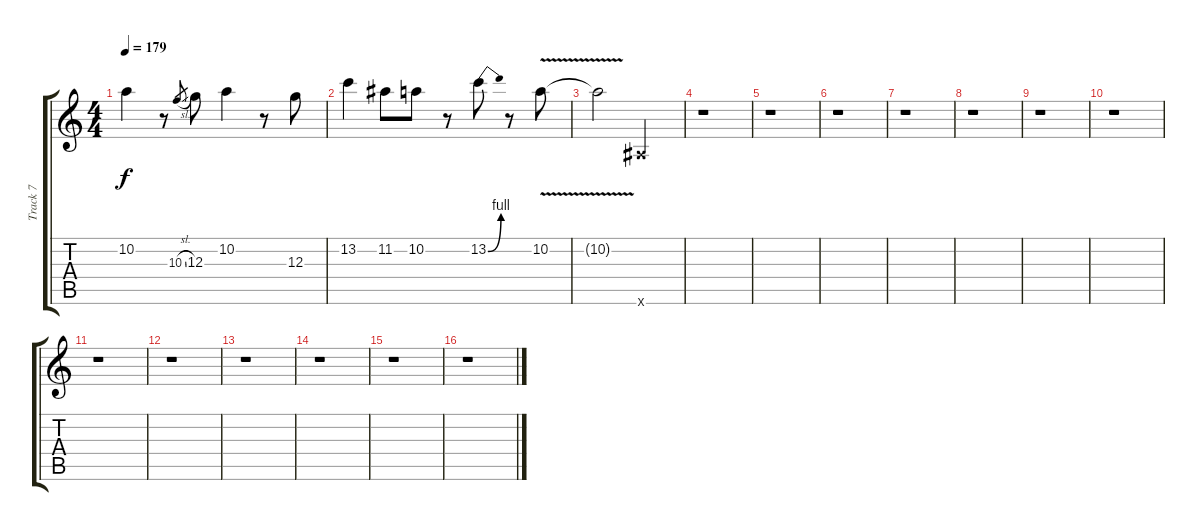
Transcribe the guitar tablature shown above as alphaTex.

\track ("Track 7" "Track 7") {instrument overdrivenguitar}
\staff {score tabs}
\tuning (E4 B3 G3 D3 A2 E2) {hide}
\ts (4 4)
\tempo 179
\clef g2
\ks c
10.2.4{dy f} r.8 10.3{sl}.8{gr} 12.3.8 10.2.4 r.8 12.3.8 |
13.2.4 11.2.8 10.2.8 r.8 13.2{be (bend 0 0 60 4)}.8 r.8 10.2{v}.8 |
10.2{t}.2 6.6{x}.2 |
r.1 |
r.1 |
r.1 |
r.1 |
r.1 |
r.1 |
r.1 |
r.1 |
r.1 |
r.1 |
r.1 |
r.1 |
r.1
